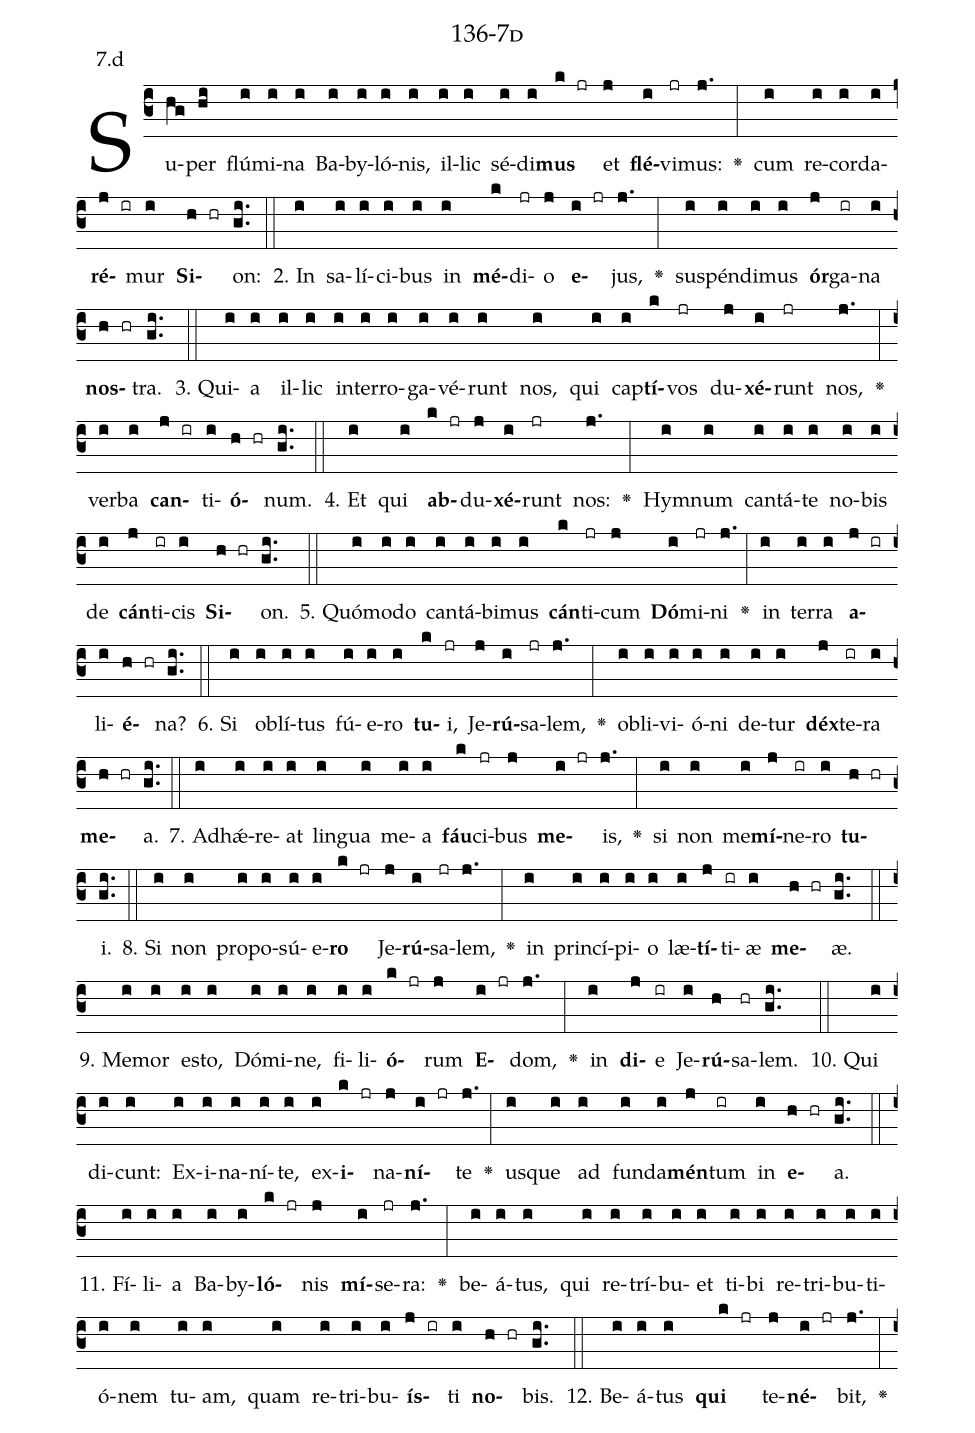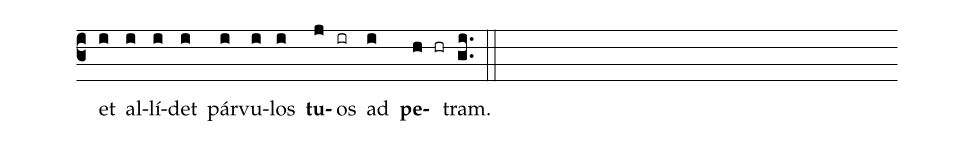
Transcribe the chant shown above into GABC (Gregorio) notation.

name: 136-7d;
annotation: 7.d;
%%
(c3)Su(hg)per(hi) flú(i)mi(i)na(i) Ba(i)by(i)ló(i)nis,(i) il(i)lic(i) sé(i)di(i)<b>mus</b>(k jr) et(j) <b>flé</b>(i)vi(jr)mus:(j.) <v>\greheightstar</v>(:) cum(i) re(i)cor(i)da(i)<b>ré</b>(j ir)mur(i) <b>Si</b>(h hr)on:(gi..) (::)
2. In(i) sa(i)lí(i)ci(i)bus(i) in(i) <b>mé</b>(k)di(jr)o(j) <b>e</b>(i jr)jus,(j.) <v>\greheightstar</v>(:) sus(i)pén(i)di(i)mus(i) <b>ór</b>(j)ga(ir)na(i) <b>nos</b>(h hr)tra.(gi..) (::)
3. Qui(i)a(i) il(i)lic(i) in(i)ter(i)ro(i)ga(i)vé(i)runt(i) nos,(i) qui(i) cap(i)<b>tí</b>(k)vos(jr) du(j)<b>xé</b>(i)runt(jr) nos,(j.) <v>\greheightstar</v>(:) ver(i)ba(i) <b>can</b>(j ir)ti(i)<b>ó</b>(h hr)num.(gi..) (::)
4. Et(i) qui(i) <b>ab</b>(k jr)du(j)<b>xé</b>(i)runt(jr) nos:(j.) <v>\greheightstar</v>(:) Hym(i)num(i) can(i)tá(i)te(i) no(i)bis(i) de(i) <b>cán</b>(j)ti(ir)cis(i) <b>Si</b>(h hr)on.(gi..) (::)
5. Quó(i)mo(i)do(i) can(i)tá(i)bi(i)mus(i) <b>cán</b>(k)ti(jr)cum(j) <b>Dó</b>(i)mi(jr)ni(j.) <v>\greheightstar</v>(:) in(i) ter(i)ra(i) <b>a</b>(j ir)li(i)<b>é</b>(h hr)na?(gi..) (::)
6. Si(i) ob(i)lí(i)tus(i) fú(i)e(i)ro(i) <b>tu</b>(k)i,(jr) Je(j)<b>rú</b>(i)sa(jr)lem,(j.) <v>\greheightstar</v>(:) ob(i)li(i)vi(i)ó(i)ni(i) de(i)tur(i) <b>déx</b>(j)te(ir)ra(i) <b>me</b>(h hr)a.(gi..) (::)
7. Ad(i)hǽ(i)re(i)at(i) lin(i)gua(i) me(i)a(i) <b>fáu</b>(k)ci(jr)bus(j) <b>me</b>(i jr)is,(j.) <v>\greheightstar</v>(:) si(i) non(i) me(i)<b>mí</b>(j)ne(ir)ro(i) <b>tu</b>(h hr)i.(gi..) (::)
8. Si(i) non(i) pro(i)po(i)sú(i)e(i)<b>ro</b>(k jr) Je(j)<b>rú</b>(i)sa(jr)lem,(j.) <v>\greheightstar</v>(:) in(i) prin(i)cí(i)pi(i)o(i) læ(i)<b>tí</b>(j)ti(ir)æ(i) <b>me</b>(h hr)æ.(gi..) (::)
9. Me(i)mor(i) es(i)to,(i) Dó(i)mi(i)ne,(i) fi(i)li(i)<b>ó</b>(k jr)rum(j) <b>E</b>(i jr)dom,(j.) <v>\greheightstar</v>(:) in(i) <b>di</b>(j)e(ir) Je(i)<b>rú</b>(h)sa(hr)lem.(gi..) (::)
10. Qui(i) di(i)cunt:(i) Ex(i)i(i)na(i)ní(i)te,(i) ex(i)<b>i</b>(k jr)na(j)<b>ní</b>(i jr)te(j.) <v>\greheightstar</v>(:) us(i)que(i) ad(i) fun(i)da(i)<b>mén</b>(j)tum(ir) in(i) <b>e</b>(h hr)a.(gi..) (::)
11. Fí(i)li(i)a(i) Ba(i)by(i)<b>ló</b>(k jr)nis(j) <b>mí</b>(i)se(jr)ra:(j.) <v>\greheightstar</v>(:) be(i)á(i)tus,(i) qui(i) re(i)trí(i)bu(i)et(i) ti(i)bi(i) re(i)tri(i)bu(i)ti(i)ó(i)nem(i) tu(i)am,(i) quam(i) re(i)tri(i)bu(i)<b>ís</b>(j ir)ti(i) <b>no</b>(h hr)bis.(gi..) (::)
12. Be(i)á(i)tus(i) <b>qui</b>(k jr) te(j)<b>né</b>(i jr)bit,(j.) <v>\greheightstar</v>(:) et(i) al(i)lí(i)det(i) pár(i)vu(i)los(i) <b>tu</b>(j)os(ir) ad(i) <b>pe</b>(h hr)tram.(gi..) (::)
